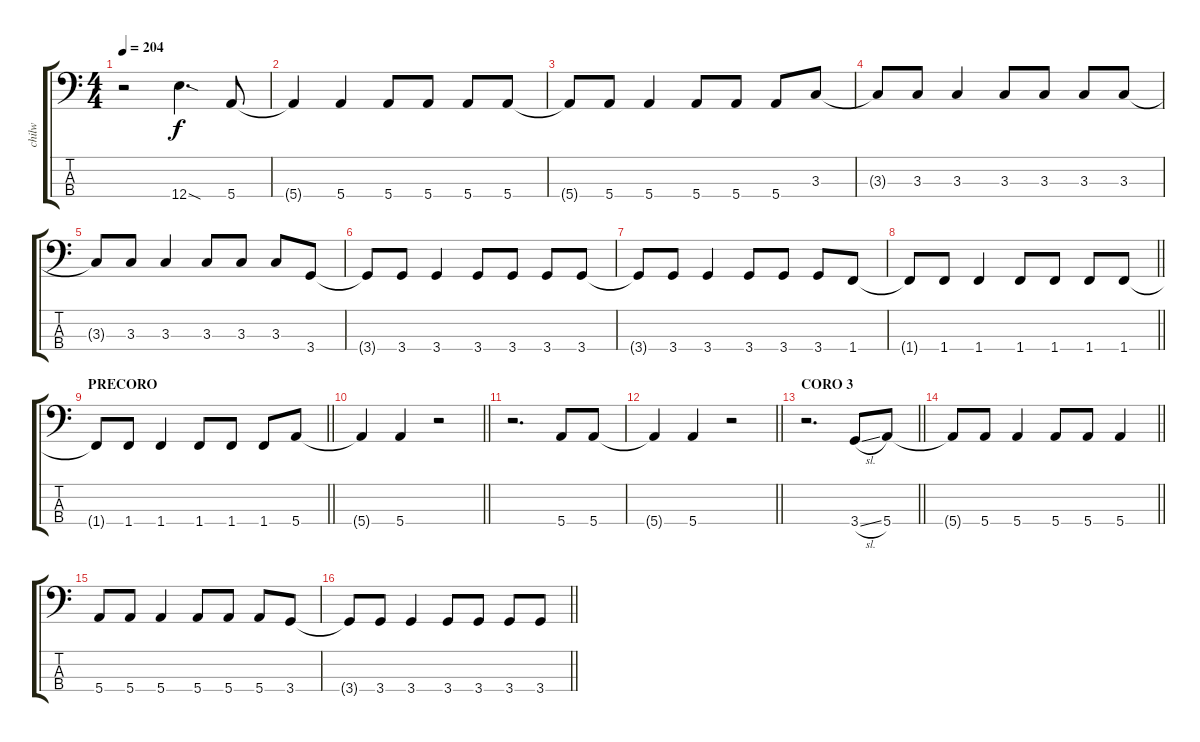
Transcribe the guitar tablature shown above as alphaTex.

\track ("chilw" "chilw") {instrument electricbassfinger}
\staff {score tabs}
\tuning (G2 D2 A1 E1) {hide}
\ts (4 4)
\section ("" "")
\tempo 204
\clef f4
\ks c
r.2{dy f} 12.4{sod}.4{d} 5.4.8 |
5.4{t}.4 5.4.4 5.4.8 5.4.8 5.4.8 5.4.8 |
5.4{t}.8 5.4.8 5.4.4 5.4.8 5.4.8 5.4.8 3.3.8 |
3.3{t}.8 3.3.8 3.3.4 3.3.8 3.3.8 3.3.8 3.3.8 |
3.3{t}.8 3.3.8 3.3.4 3.3.8 3.3.8 3.3.8 3.4.8 |
3.4{t}.8 3.4.8 3.4.4 3.4.8 3.4.8 3.4.8 3.4.8 |
3.4{t}.8 3.4.8 3.4.4 3.4.8 3.4.8 3.4.8 1.4.8 |
\barLineRight lightlight
1.4{t}.8 1.4.8 1.4.4 1.4.8 1.4.8 1.4.8 1.4.8 |
\section ("" "PRECORO")
\barLineRight lightlight
1.4{t}.8 1.4.8 1.4.4 1.4.8 1.4.8 1.4.8 5.4.8 |
\barLineRight lightlight
5.4{t}.4 5.4.4 r.2 |
r.2{d} 5.4.8 5.4.8 |
\barLineRight lightlight
5.4{t}.4 5.4.4 r.2 |
\section ("" "CORO 3")
\barLineRight lightlight
r.2{d} 3.4{sl}.8 5.4.8 |
\barLineRight lightlight
5.4{t}.8 5.4.8 5.4.4 5.4.8 5.4.8 5.4.4 |
5.4.8 5.4.8 5.4.4 5.4.8 5.4.8 5.4.8 3.4.8 |
\barLineRight lightlight
3.4{t}.8 3.4.8 3.4.4 3.4.8 3.4.8 3.4.8 3.4.8
